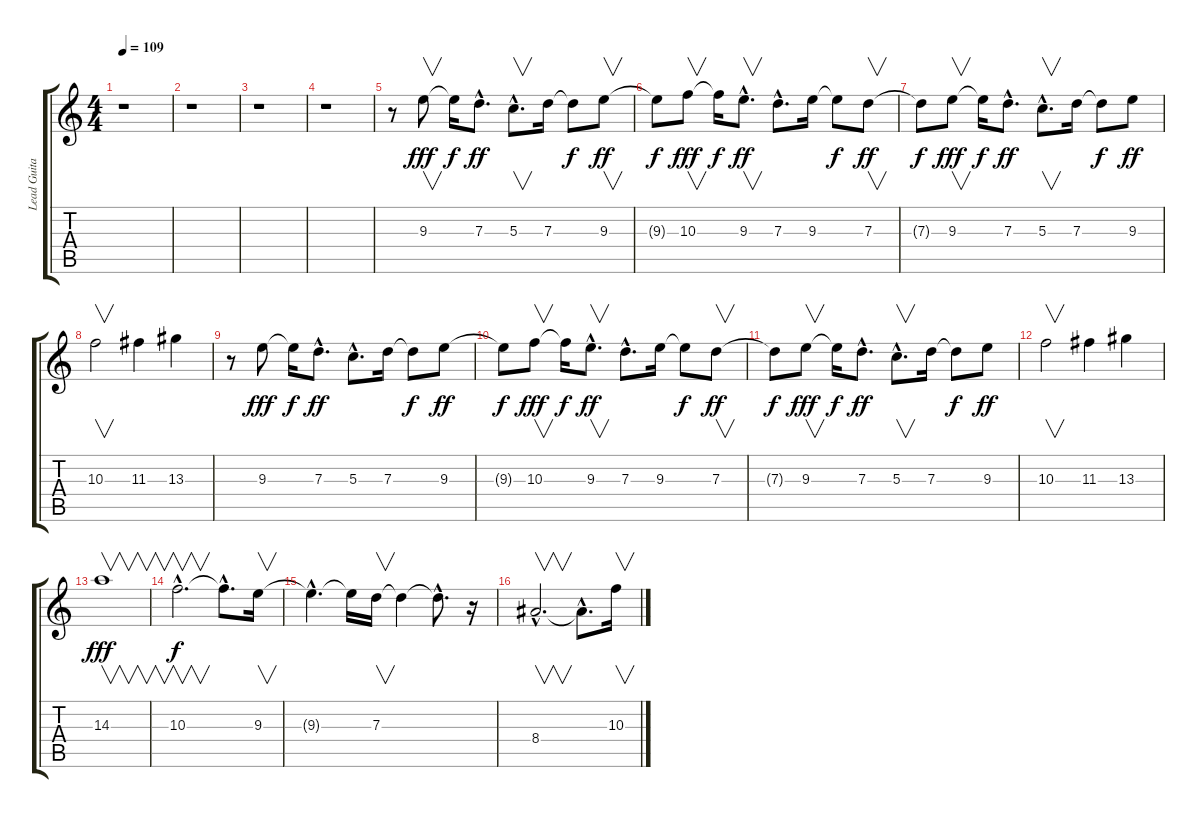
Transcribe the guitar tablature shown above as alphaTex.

\track ("Lead Guitar" "Lead Guita") {instrument overdrivenguitar}
\staff {score tabs}
\tuning (E4 B3 G3 D3 A2 E2) {hide}
\ts (4 4)
\tempo 109
\clef g2
\ks c
r.1{dy fff} |
r.1 |
r.1 |
r.1 |
r.8 9.3.8{v} 9.3{t}.16{dy f} 7.3{hac}.8{d dy ff} 5.3{hac}.8{v d} 7.3.16 7.3{t}.8{dy f} 9.3.8{v dy ff} |
9.3{t}.8{dy f} 10.3.8{v dy fff} 10.3{t}.16{dy f} 9.3{hac}.8{v d dy ff} 7.3{hac}.8{d} 9.3.16 9.3{t}.8{dy f} 7.3.8{v dy ff} |
7.3{t}.8{dy f} 9.3.8{v dy fff} 9.3{t}.16{dy f} 7.3{hac}.8{d dy ff} 5.3{hac}.8{v d} 7.3.16 7.3{t}.8{dy f} 9.3.8{dy ff} |
10.3.2{v} 11.3.4 13.3.4 |
r.8 9.3.8{dy fff} 9.3{t}.16{dy f} 7.3{hac}.8{d dy ff} 5.3{hac}.8{d} 7.3.16 7.3{t}.8{dy f} 9.3.8{dy ff} |
9.3{t}.8{dy f} 10.3.8{v dy fff} 10.3{t}.16{dy f} 9.3{hac}.8{v d dy ff} 7.3{hac}.8{d} 9.3.16 9.3{t}.8{dy f} 7.3.8{v dy ff} |
7.3{t}.8{dy f} 9.3.8{v dy fff} 9.3{t}.16{dy f} 7.3{hac}.8{d dy ff} 5.3{hac}.8{v d} 7.3.16 7.3{t}.8{dy f} 9.3.8{dy ff} |
10.3.2{v} 11.3.4 13.3.4 |
14.3.1{v dy fff} |
10.3{hac}.2{v d dy f volume 14} 10.3{hac t}.8{d} 9.3.16{v} |
9.3{hac t}.4{d} 9.3{t}.16 7.3.16{v} 7.3{t}.4 7.3{hac t}.8{d} r.16 |
8.4{hac}.2{v d} 8.4{hac t}.8{d} 10.3.16{v}
